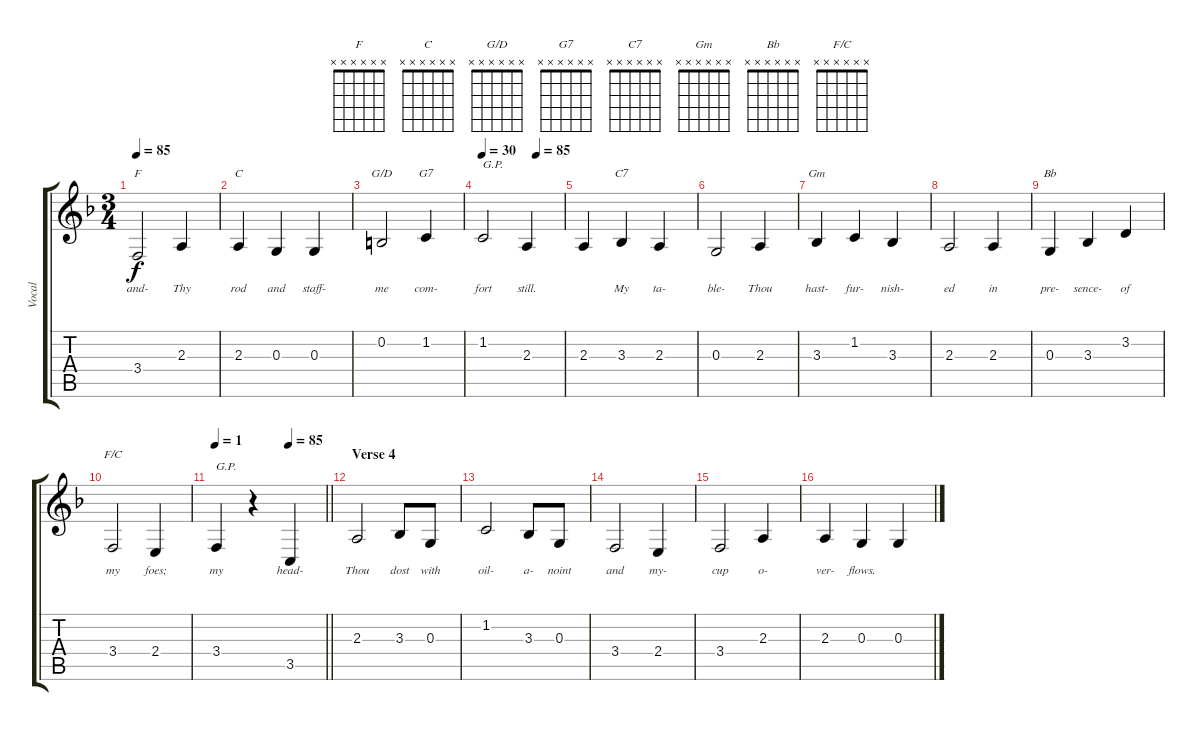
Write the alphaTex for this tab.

\track ("Vocal" "Vocal") {instrument choiraahs}
\staff {score tabs}
\tuning (E4 B3 G3 D3 A2 E2) {hide}
\chord ("F" x x x x x x)
\chord ("C" x x x x x x)
\chord ("G/D" x x x x x x)
\chord ("G7" x x x x x x)
\chord ("C7" x x x x x x)
\chord ("Gm" x x x x x x)
\chord ("Bb" x x x x x x)
\chord ("F/C" x x x x x x)
\ts (3 4)
\tempo 85
\clef g2
\ks f
3.4.2{ch "F" lyrics (0 "and-") lyrics (1 "") lyrics (2 "") lyrics (3 "") lyrics (4 "") dy f} 2.3.4{lyrics (0 "Thy") lyrics (1 "") lyrics (2 "") lyrics (3 "") lyrics (4 "")} |
2.3.4{ch "C" lyrics (0 "rod") lyrics (1 "") lyrics (2 "") lyrics (3 "") lyrics (4 "")} 0.3.4{lyrics (0 "and") lyrics (1 "") lyrics (2 "") lyrics (3 "") lyrics (4 "")} 0.3.4{lyrics (0 "staff-") lyrics (1 "") lyrics (2 "") lyrics (3 "") lyrics (4 "")} |
0.2.2{ch "G/D" lyrics (0 "me") lyrics (1 "") lyrics (2 "") lyrics (3 "") lyrics (4 "")} 1.2.4{ch "G7" lyrics (0 "com-") lyrics (1 "") lyrics (2 "") lyrics (3 "") lyrics (4 "")} |
\tempo 30
\tempo (85 0.6666666666666666)
1.2.2{txt "G.P." lyrics (0 "fort") lyrics (1 "") lyrics (2 "") lyrics (3 "") lyrics (4 "")} 2.3.4{lyrics (0 "still.") lyrics (1 "") lyrics (2 "") lyrics (3 "") lyrics (4 "")} |
2.3.4{lyrics (0 "") lyrics (1 "") lyrics (2 "") lyrics (3 "") lyrics (4 "")} 3.3.4{ch "C7" lyrics (0 "My") lyrics (1 "") lyrics (2 "") lyrics (3 "") lyrics (4 "")} 2.3.4{lyrics (0 "ta-") lyrics (1 "") lyrics (2 "") lyrics (3 "") lyrics (4 "")} |
0.3.2{lyrics (0 "ble-") lyrics (1 "") lyrics (2 "") lyrics (3 "") lyrics (4 "")} 2.3.4{lyrics (0 "Thou") lyrics (1 "") lyrics (2 "") lyrics (3 "") lyrics (4 "")} |
3.3.4{ch "Gm" lyrics (0 "hast-") lyrics (1 "") lyrics (2 "") lyrics (3 "") lyrics (4 "")} 1.2.4{lyrics (0 "fur-") lyrics (1 "") lyrics (2 "") lyrics (3 "") lyrics (4 "")} 3.3.4{lyrics (0 "nish-") lyrics (1 "") lyrics (2 "") lyrics (3 "") lyrics (4 "")} |
2.3.2{lyrics (0 "ed") lyrics (1 "") lyrics (2 "") lyrics (3 "") lyrics (4 "")} 2.3.4{lyrics (0 "in") lyrics (1 "") lyrics (2 "") lyrics (3 "") lyrics (4 "")} |
0.3.4{ch "Bb" lyrics (0 "pre-") lyrics (1 "") lyrics (2 "") lyrics (3 "") lyrics (4 "")} 3.3.4{lyrics (0 "sence-") lyrics (1 "") lyrics (2 "") lyrics (3 "") lyrics (4 "")} 3.2.4{lyrics (0 "of") lyrics (1 "") lyrics (2 "") lyrics (3 "") lyrics (4 "")} |
3.4.2{ch "F/C" lyrics (0 "my") lyrics (1 "") lyrics (2 "") lyrics (3 "") lyrics (4 "")} 2.4.4{lyrics (0 "foes;") lyrics (1 "") lyrics (2 "") lyrics (3 "") lyrics (4 "")} |
\tempo 1
\tempo (85 0.6666666666666666)
\barLineRight lightlight
3.4.4{txt "G.P." lyrics (0 "my") lyrics (1 "") lyrics (2 "") lyrics (3 "") lyrics (4 "")} r.4 3.5.4{lyrics (0 "head-") lyrics (1 "") lyrics (2 "") lyrics (3 "") lyrics (4 "") volume 8} |
\section ("" "Verse 4")
2.3.2{lyrics (0 "Thou") lyrics (1 "") lyrics (2 "") lyrics (3 "") lyrics (4 "")} 3.3.8{lyrics (0 "dost") lyrics (1 "") lyrics (2 "") lyrics (3 "") lyrics (4 "")} 0.3.8{lyrics (0 "with") lyrics (1 "") lyrics (2 "") lyrics (3 "") lyrics (4 "")} |
1.2.2{lyrics (0 "oil-") lyrics (1 "") lyrics (2 "") lyrics (3 "") lyrics (4 "")} 3.3.8{lyrics (0 "a-") lyrics (1 "") lyrics (2 "") lyrics (3 "") lyrics (4 "")} 0.3.8{lyrics (0 "noint") lyrics (1 "") lyrics (2 "") lyrics (3 "") lyrics (4 "")} |
3.4.2{lyrics (0 "and") lyrics (1 "") lyrics (2 "") lyrics (3 "") lyrics (4 "")} 2.4.4{lyrics (0 "my-") lyrics (1 "") lyrics (2 "") lyrics (3 "") lyrics (4 "")} |
3.4.2{lyrics (0 "cup") lyrics (1 "") lyrics (2 "") lyrics (3 "") lyrics (4 "")} 2.3.4{lyrics (0 "o-") lyrics (1 "") lyrics (2 "") lyrics (3 "") lyrics (4 "")} |
2.3.4{lyrics (0 "ver-") lyrics (1 "") lyrics (2 "") lyrics (3 "") lyrics (4 "")} 0.3.4{lyrics (0 "flows.") lyrics (1 "") lyrics (2 "") lyrics (3 "") lyrics (4 "")} 0.3.4{lyrics (0 "") lyrics (1 "") lyrics (2 "") lyrics (3 "") lyrics (4 "")}
